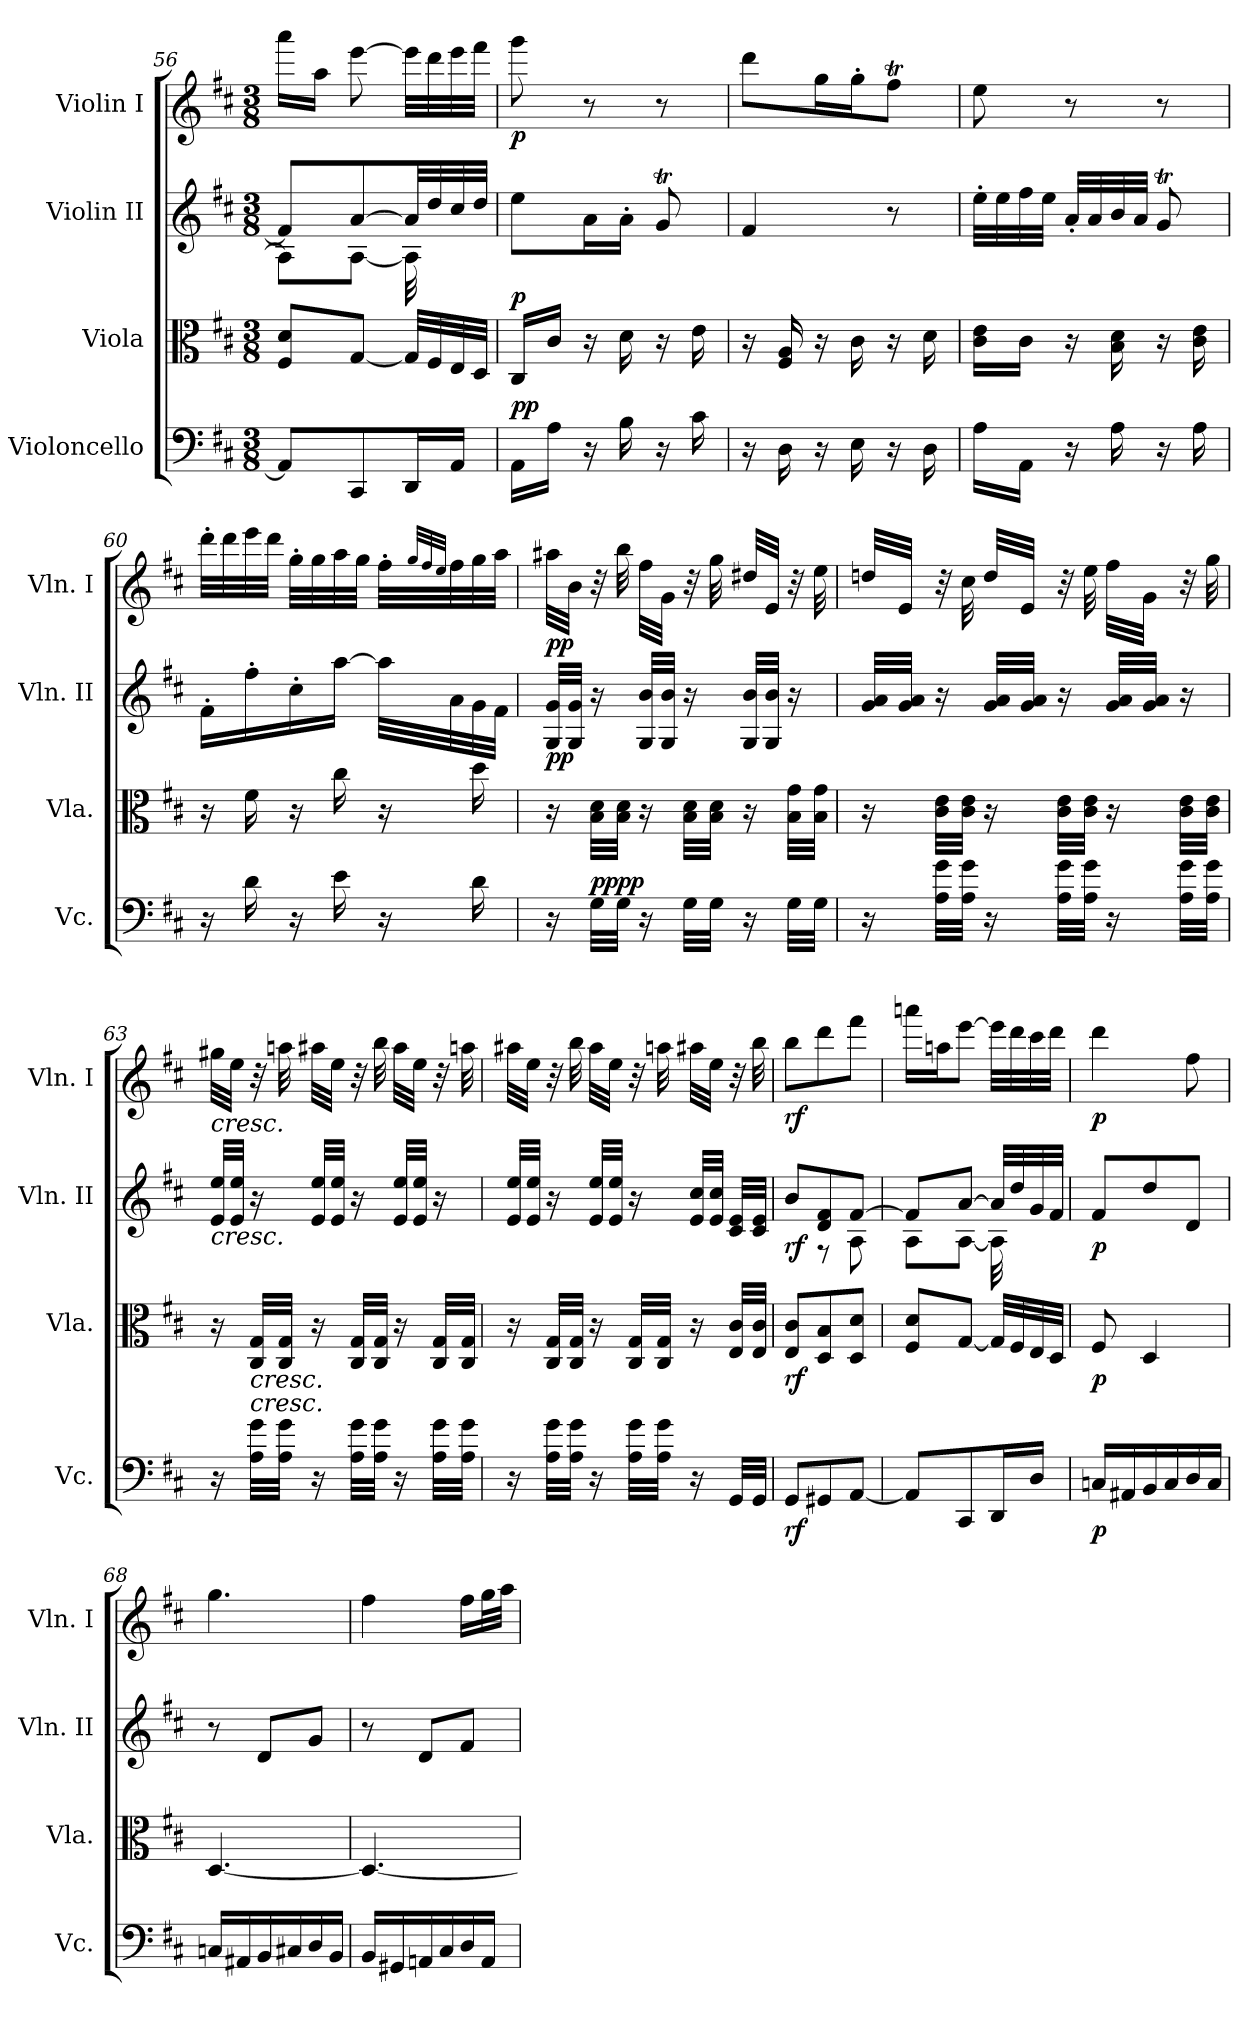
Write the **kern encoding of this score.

**kern	**dynam	**kern	**dynam	**kern	**dynam	**kern	**dynam
*part4	*part4	*part3	*part3	*part2	*part2	*part1	*part1
*staff4	*staff4	*staff3	*staff3	*staff2	*staff2	*staff1	*staff1
*I"Violoncello	*	*I"Viola	*	*I"Violin II	*	*I"Violin I	*
*I'Vc.	*	*I'Vla.	*	*I'Vln. II	*	*I'Vln. I	*
*clefF4	*	*clefC3	*	*clefG2	*	*clefG2	*
*k[f#c#]	*	*k[f#c#]	*	*k[f#c#]	*	*k[f#c#]	*
*M3/8	*	*M3/8	*	*M3/8	*	*M3/8	*
=56	=56	=56	=56	=56	=56	=56	=56
*	*	*	*	*^	*	*	*
8AA/L]	.	8F#/ 8d/L	.	8f#/L]	8A\L]	.	16aaa\LL	.
.	.	.	.	.	.	.	16aa\JJ	.
8CC#/	.	[8G/J	.	[8a/	[8A\J	.	[8eee\	.
16DD/L	.	32G/LLL]	.	32a/LL]	32A\]	.	32eee\LLL]	.
.	.	32F#/	.	32dd/	16.ryy	.	32ddd\	.
16AA/JJ	.	32E/	.	32cc#/	.	.	32eee\	.
.	.	32D/JJJ	.	32dd/JJJ	.	.	32fff#\JJJ	.
*	*	*	*	*v	*v	*	*	*
=57	=57	=57	=57	=57	=57	=57	=57
!	!LO:DY:b	!	!	!	!	!	!
!	!LO:DY:n=1:a	!	!LO:DY:a	!	!	!	!LO:DY:b
16AA\LL	p p	16C#/LL	p	8ee\L	.	8ggg\	p
16A\JJ	.	16c#/JJ	.	.	.	.	.
16r	.	16r	.	16a\L	.	8r	.
16B\	.	16d\	.	16a'\JJ	.	.	.
16r	.	16r	.	8gT/	.	8r	.
16c#\	.	16e\	.	.	.	.	.
=58	=58	=58	=58	=58	=58	=58	=58
16r	.	16r	.	4f#/	.	8ddd\L	.
16D\	.	16F#/ 16A/	.	.	.	.	.
16r	.	16r	.	.	.	16gg\L	.
16E\	.	16c#\	.	.	.	16gg'\J	.
16r	.	16r	.	8r	.	8ff#t\J	.
16D\	.	16d\	.	.	.	.	.
=59	=59	=59	=59	=59	=59	=59	=59
16A\LL	.	16c#\ 16e\LL	.	32ee'\LLL	.	8ee\	.
.	.	.	.	32ee\	.	.	.
16AA\JJ	.	16c#\JJ	.	32ff#\	.	.	.
.	.	.	.	32ee\JJJ	.	.	.
16r	.	16r	.	32a'/LLL	.	8r	.
.	.	.	.	32a/	.	.	.
16A\	.	16B\ 16d\	.	32b/	.	.	.
.	.	.	.	32a/JJJ	.	.	.
16r	.	16r	.	8gT/	.	8r	.
16A\	.	16c#\ 16e\	.	.	.	.	.
=60	=60	=60	=60	=60	=60	=60	=60
16r	.	16r	.	16f#'\LL	.	32ddd'\LLL	.
.	.	.	.	.	.	32ddd\	.
16d\	.	16f#\	.	16ff#'\	.	32eee\	.
.	.	.	.	.	.	32ddd\JJJ	.
16r	.	16r	.	16cc#'\	.	32gg'\LLL	.
.	.	.	.	.	.	32gg\	.
16e\	.	16cc#\	.	[16aa\JJ	.	32aa\	.
.	.	.	.	.	.	32gg\JJJ	.
16r	.	16r	.	32aa\LLL]	.	32ff#'\LLL	.
.	.	.	.	.	.	32qgg/LLL	.
.	.	.	.	.	.	32qff#/	.
.	.	.	.	.	.	32qee/JJJ	.
.	.	.	.	32a\	.	32ff#\	.
16d\	.	16dd\	.	32g\	.	32gg\	.
.	.	.	.	32f#\JJJ	.	32aa\JJJ	.
=61	=61	=61	=61	=61	=61	=61	=61
!	!	!	!	!	!LO:DY:b	!	!LO:DY:b
16r	.	16r	.	32G/ 32g/LLL	pp	32aa#X\LLL	pp
.	.	.	.	32G/ 32g/JJJ	.	32b\JJJ	.
!	!LO:DY:b	!	!	!	!	!	!
!	!LO:DY:n=1:a	!	!	!	!	!	!
32G\LLL	pp pp	32B\ 32d\LLL	.	16r	.	32r	.
32G\JJJ	.	32B\ 32d\JJJ	.	.	.	32bb\	.
16r	.	16r	.	32G/ 32b/LLL	.	32ff#\LLL	.
.	.	.	.	32G/ 32b/JJJ	.	32g\JJJ	.
32G\LLL	.	32B\ 32d\LLL	.	16r	.	32r	.
32G\JJJ	.	32B\ 32d\JJJ	.	.	.	32gg\	.
16r	.	16r	.	32G/ 32b/LLL	.	32dd#X/LLL	.
.	.	.	.	32G/ 32b/JJJ	.	32e/JJJ	.
32G\LLL	.	32B\ 32g\LLL	.	16r	.	32r	.
32G\JJJ	.	32B\ 32g\JJJ	.	.	.	32ee\	.
=62	=62	=62	=62	=62	=62	=62	=62
16r	.	16r	.	32g/ 32a/LLL	.	32ddn/LLL	.
.	.	.	.	32g/ 32a/JJJ	.	32e/JJJ	.
32A\ 32g\LLL	.	32c#\ 32e\LLL	.	16r	.	32r	.
32A\ 32g\JJJ	.	32c#\ 32e\JJJ	.	.	.	32cc#\	.
16r	.	16r	.	32g/ 32a/LLL	.	32dd/LLL	.
.	.	.	.	32g/ 32a/JJJ	.	32e/JJJ	.
32A\ 32g\LLL	.	32c#\ 32e\LLL	.	16r	.	32r	.
32A\ 32g\JJJ	.	32c#\ 32e\JJJ	.	.	.	32ee\	.
16r	.	16r	.	32g/ 32a/LLL	.	32ff#\LLL	.
.	.	.	.	32g/ 32a/JJJ	.	32g\JJJ	.
32A\ 32g\LLL	.	32c#\ 32e\LLL	.	16r	.	32r	.
32A\ 32g\JJJ	.	32c#\ 32e\JJJ	.	.	.	32gg\	.
=63	=63	=63	=63	=63	=63	=63	=63
!	!	!	!	!	!	!LO:TX:b:i:t=cresc.	!
!	!	!	!	!LO:TX:b:i:t=cresc.	!	!	!
16r	.	16r	.	32e/ 32ee/LLL	.	32gg#X\LLL	.
.	.	.	.	32e/ 32ee/JJJ	.	32ee\JJJ	.
!	!	!LO:TX:b:i:t=cresc.	!	!	!	!	!
!LO:TX:a:i:t=cresc.	!	!	!	!	!	!	!
32A\ 32g\LLL	.	32C#/ 32G/LLL	.	16r	.	32r	.
32A\ 32g\JJJ	.	32C#/ 32G/JJJ	.	.	.	32aan\	.
16r	.	16r	.	32e/ 32ee/LLL	.	32aa#X\LLL	.
.	.	.	.	32e/ 32ee/JJJ	.	32ee\JJJ	.
32A\ 32g\LLL	.	32C#/ 32G/LLL	.	16r	.	32r	.
32A\ 32g\JJJ	.	32C#/ 32G/JJJ	.	.	.	32bb\	.
16r	.	16r	.	32e/ 32ee/LLL	.	32aa#\LLL	.
.	.	.	.	32e/ 32ee/JJJ	.	32ee\JJJ	.
32A\ 32g\LLL	.	32C#/ 32G/LLL	.	16r	.	32r	.
32A\ 32g\JJJ	.	32C#/ 32G/JJJ	.	.	.	32aan\	.
=64	=64	=64	=64	=64	=64	=64	=64
16r	.	16r	.	32e/ 32ee/LLL	.	32aa#X\LLL	.
.	.	.	.	32e/ 32ee/JJJ	.	32ee\JJJ	.
32A\ 32g\LLL	.	32C#/ 32G/LLL	.	16r	.	32r	.
32A\ 32g\JJJ	.	32C#/ 32G/JJJ	.	.	.	32bb\	.
16r	.	16r	.	32e/ 32ee/LLL	.	32aa#\LLL	.
.	.	.	.	32e/ 32ee/JJJ	.	32ee\JJJ	.
32A\ 32g\LLL	.	32C#/ 32G/LLL	.	16r	.	32r	.
32A\ 32g\JJJ	.	32C#/ 32G/JJJ	.	.	.	32aan\	.
16r	.	16r	.	32e/ 32cc#/LLL	.	32aa#X\LLL	.
.	.	.	.	32e/ 32cc#/JJJ	.	32ee\JJJ	.
32GG/LLL	.	32E/ 32c#/LLL	.	32c#/ 32e/LLL	.	32r	.
32GG/JJJ	.	32E/ 32c#/JJJ	.	32c#/ 32e/JJJ	.	32bb\	.
=65	=65	=65	=65	=65	=65	=65	=65
*	*	*	*	*^	*	*	*
!	!LO:DY:b	!	!LO:DY:b	!	!	!LO:DY:b	!	!LO:DY:b
8GG/L	rf	8E/ 8c#/L	rf	8b/L	8ryy	rf	8bb\L	rf
8GG#X/	.	8D/ 8B/	.	8d/ 8f#/	8r	.	8ddd\	.
[8AA/J	.	8D/ 8d/J	.	[8f#/J	8A\	.	8fff#\J	.
=66	=66	=66	=66	=66	=66	=66	=66	=66
8AA/L]	.	8F#/ 8d/L	.	8f#/L]	8A\L	.	16aaan\LL	.
.	.	.	.	.	.	.	16aan\J	.
8CC#/	.	[8G/J	.	[8a/J	[8A\J	.	[8eee\J	.
16DD/L	.	32G/LLL]	.	32a/LLL]	32A\]	.	32eee\LLL]	.
.	.	32F#/	.	32dd/	16.ryy	.	32ddd\	.
16D/JJ	.	32E/	.	32g/	.	.	32ccc#\	.
.	.	32D/JJJ	.	32f#/JJJ	.	.	32ddd\JJJ	.
*	*	*	*	*v	*v	*	*	*
=67	=67	=67	=67	=67	=67	=67	=67
!	!LO:DY:b	!	!LO:DY:b	!	!LO:DY:b	!	!LO:DY:b
16Cn/LL	p	8F#/	p	8f#/L	p	4ddd\	p
16AA#X/	.	.	.	.	.	.	.
16BB/	.	4D/	.	8dd/	.	.	.
16C/	.	.	.	.	.	.	.
16D/	.	.	.	8d/J	.	8ff#\	.
16C/JJ	.	.	.	.	.	.	.
=68	=68	=68	=68	=68	=68	=68	=68
16Cn/LL	.	[4.D/	.	8r	.	4.gg\	.
16AA#X/	.	.	.	.	.	.	.
16BB/	.	.	.	8d/L	.	.	.
16C#X/	.	.	.	.	.	.	.
16D/	.	.	.	8g/J	.	.	.
16BB/JJ	.	.	.	.	.	.	.
=69	=69	=69	=69	=69	=69	=69	=69
16BB/LL	.	4.D/_	.	8r	.	4ff#\	.
16GG#X/	.	.	.	.	.	.	.
16AAn/	.	.	.	8d/L	.	.	.
16C#/	.	.	.	.	.	.	.
16D/	.	.	.	8f#/J	.	16ff#\LL	.
16AA/JJ	.	.	.	.	.	32gg\L	.
.	.	.	.	.	.	32aa\JJJ	.
=	=	=	=	=	=	=	=
*-	*-	*-	*-	*-	*-	*-	*-
